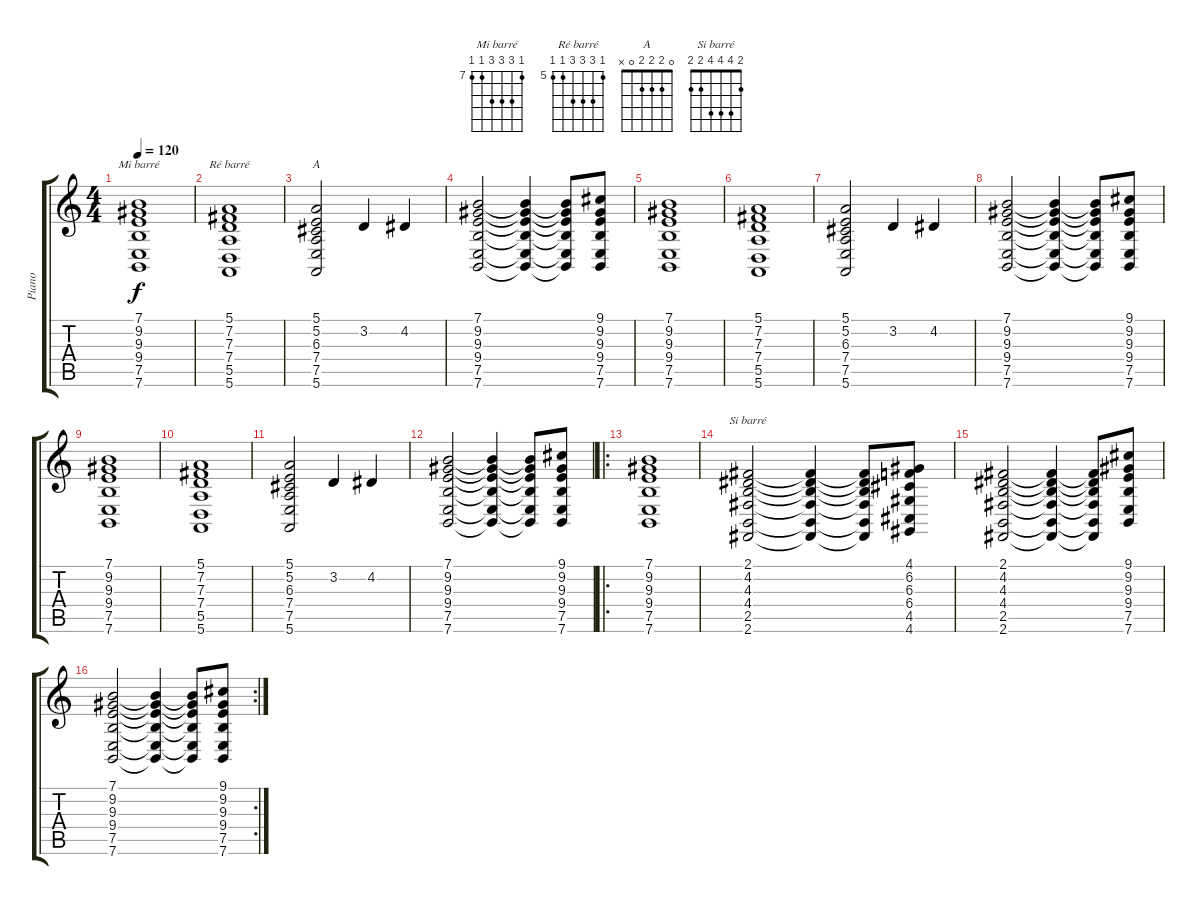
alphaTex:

\track ("Piano" "Piano") {instrument acousticgrandpiano}
\staff {score tabs}
\tuning (E4 B3 G3 D3 A2 E2) {hide}
\chord ("Mi barré" 7 9 9 9 7 7) {firstfret 7}
\chord ("Ré barré" 5 7 7 7 5 5) {firstfret 5}
\chord ("A" 0 2 2 2 0 x)
\chord ("Si barré" 2 4 4 4 2 2)
\ts (4 4)
\tempo 120
\clef g2
\ks c
(7.1 9.2 9.3 9.4 7.5 7.6).1{ch "Mi barré" dy f} |
(5.1 7.2 7.3 7.4 5.5 5.6).1{ch "Ré barré"} |
(5.1 5.2 6.3 7.4 7.5 5.6).2{ch "A"} 3.2.4 4.2.4 |
(7.1 9.2 9.3 9.4 7.5 7.6).2 (7.1{t} 9.2{t} 9.3{t} 9.4{t} 7.5{t} 7.6{t}).4 (7.1{t} 9.2{t} 9.3{t} 9.4{t} 7.5{t} 7.6{t}).8 (9.1 9.2 9.3 9.4 7.5 7.6).8 |
(7.1 9.2 9.3 9.4 7.5 7.6).1 |
(5.1 7.2 7.3 7.4 5.5 5.6).1 |
(5.1 5.2 6.3 7.4 7.5 5.6).2 3.2.4 4.2.4 |
(7.1 9.2 9.3 9.4 7.5 7.6).2 (7.1{t} 9.2{t} 9.3{t} 9.4{t} 7.5{t} 7.6{t}).4 (7.1{t} 9.2{t} 9.3{t} 9.4{t} 7.5{t} 7.6{t}).8 (9.1 9.2 9.3 9.4 7.5 7.6).8 |
(7.1 9.2 9.3 9.4 7.5 7.6).1 |
(5.1 7.2 7.3 7.4 5.5 5.6).1 |
(5.1 5.2 6.3 7.4 7.5 5.6).2 3.2.4 4.2.4 |
(7.1 9.2 9.3 9.4 7.5 7.6).2 (7.1{t} 9.2{t} 9.3{t} 9.4{t} 7.5{t} 7.6{t}).4 (7.1{t} 9.2{t} 9.3{t} 9.4{t} 7.5{t} 7.6{t}).8 (9.1 9.2 9.3 9.4 7.5 7.6).8 |
\ro
(7.1 9.2 9.3 9.4 7.5 7.6).1 |
(2.1 4.2 4.3 4.4 2.5 2.6).2{ch "Si barré"} (2.1{t} 4.2{t} 4.3{t} 4.4{t} 2.5{t} 2.6{t}).4 (2.1{t} 4.2{t} 4.3{t} 4.4{t} 2.5{t} 2.6{t}).8 (4.1 6.2 6.3 6.4 4.5 4.6).8 |
(2.1 4.2 4.3 4.4 2.5 2.6).2 (2.1{t} 4.2{t} 4.3{t} 4.4{t} 2.5{t} 2.6{t}).4 (2.1{t} 4.2{t} 4.3{t} 4.4{t} 2.5{t} 2.6{t}).8 (9.1 9.2 9.3 9.4 7.5 7.6).8 |
\rc 2
(7.1 9.2 9.3 9.4 7.5 7.6).2 (7.1{t} 9.2{t} 9.3{t} 9.4{t} 7.5{t} 7.6{t}).4 (7.1{t} 9.2{t} 9.3{t} 9.4{t} 7.5{t} 7.6{t}).8 (9.1 9.2 9.3 9.4 7.5 7.6).8
